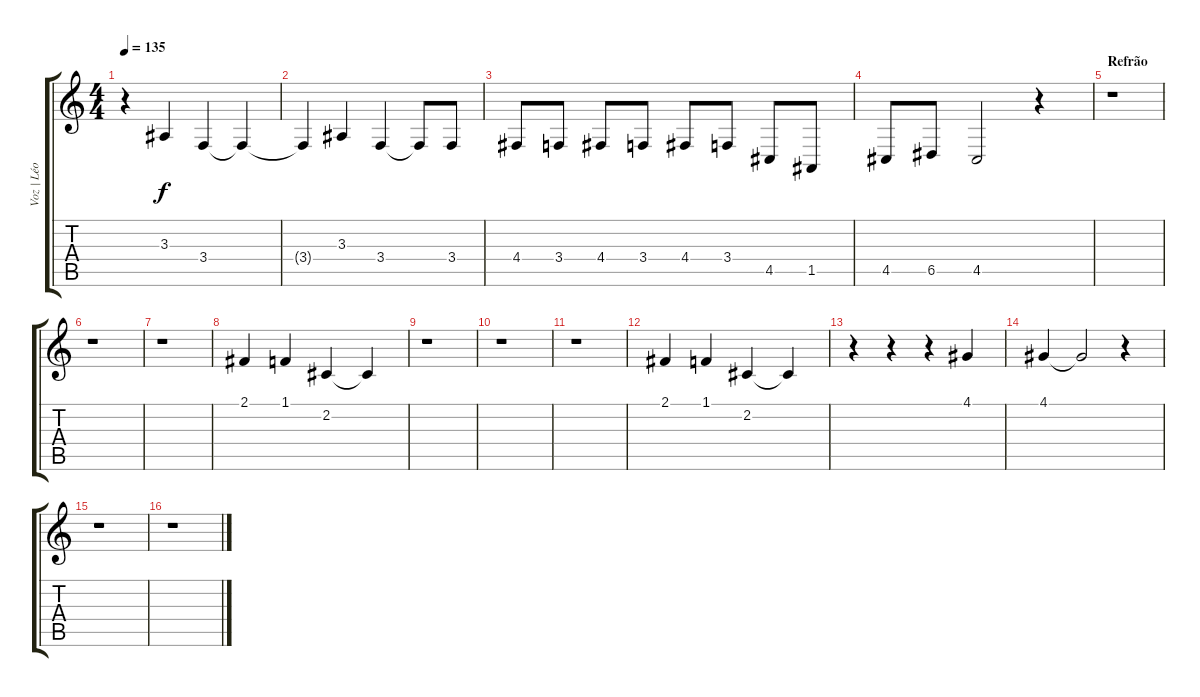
\track ("Voz | Léo" "Voz | Léo") {instrument altosax}
\staff {score tabs}
\tuning (E4 B3 G3 D3 A2 E2) {hide}
\ts (4 4)
\tempo 135
\clef g2
\ks c
r.4{dy f} 3.3.4 3.4.4 3.4{t}.4 |
3.4{t}.4 3.3.4 3.4.4 3.4{t}.8 3.4.8 |
4.4.8 3.4.8 4.4.8 3.4.8 4.4.8 3.4.8 4.5.8 1.5.8 |
4.5.8 6.5.8 4.5.2 r.4 |
\section ("" "Refrão")
r.1 |
r.1 |
r.1 |
2.1.4 1.1.4 2.2.4 2.2{t}.4 |
r.1 |
r.1 |
r.1 |
2.1.4 1.1.4 2.2.4 2.2{t}.4 |
r.4 r.4 r.4 4.1.4 |
4.1.4 4.1{t}.2 r.4 |
r.1 |
r.1
